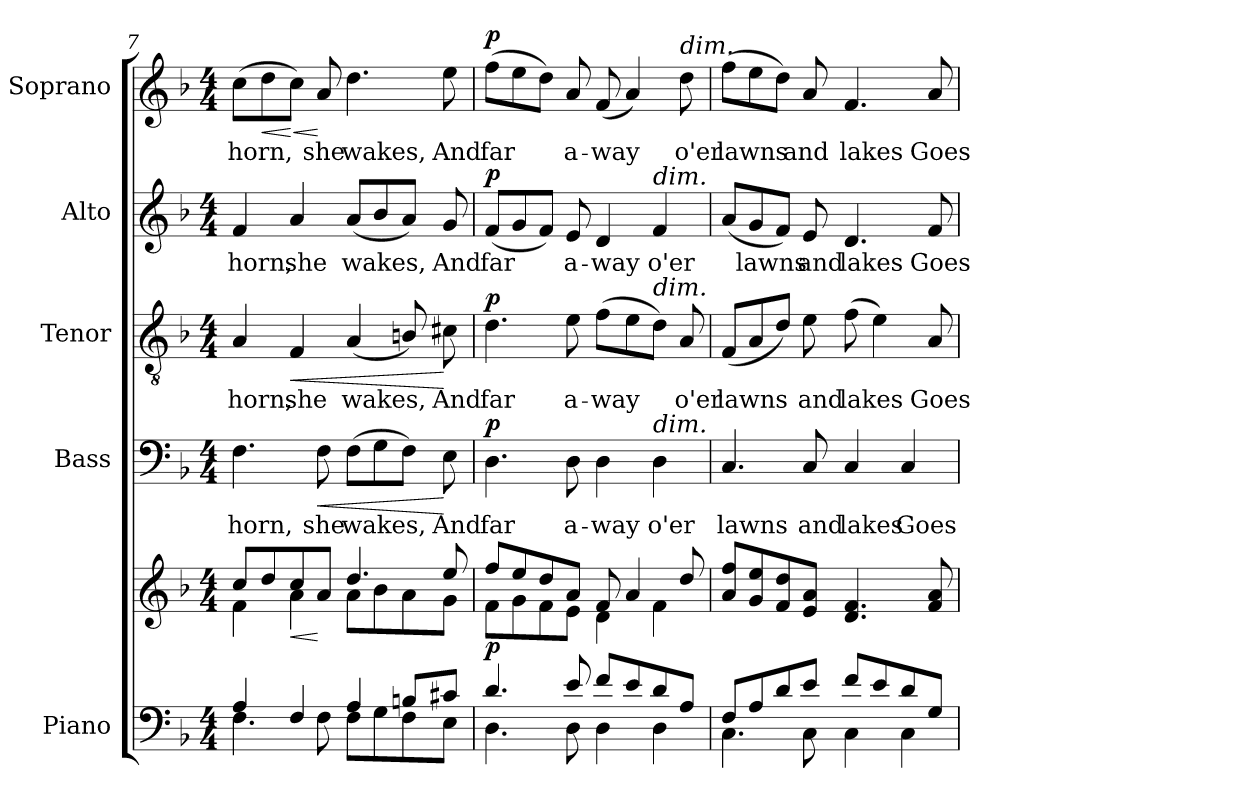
**kern	**kern	**dynam	**kern	**text	**dynam	**kern	**text	**dynam	**kern	**text	**dynam	**kern	**text	**dynam
*part5	*part5	*part5	*part4	*part4	*part4	*part3	*part3	*part3	*part2	*part2	*part2	*part1	*part1	*part1
*staff6	*staff5	*staff5/6	*staff4	*staff4	*staff4	*staff3	*staff3	*staff3	*staff2	*staff2	*staff2	*staff1	*staff1	*staff1
*I"Piano	*	*	*I"Bass	*	*	*I"Tenor	*	*	*I"Alto	*	*	*I"Soprano	*	*
*I'Pno.	*	*	*I'B.	*	*	*I'T.	*	*	*I'A.	*	*	*I'S.	*	*
*clefF4	*clefG2	*	*clefF4	*	*	*clefGv2	*	*	*clefG2	*	*	*clefG2	*	*
*	*	*	*	*	*	*ITrd7c12	*	*	*	*	*	*	*	*
*k[b-]	*k[b-]	*	*k[b-]	*	*	*k[b-]	*	*	*k[b-]	*	*	*k[b-]	*	*
*F:	*F:	*	*F:	*	*	*F:	*	*	*F:	*	*	*F:	*	*
*M4/4	*M4/4	*	*M4/4	*	*	*M4/4	*	*	*M4/4	*	*	*M4/4	*	*
=7	=7	=7	=7	=7	=7	=7	=7	=7	=7	=7	=7	=7	=7	=7
*^	*^	*	*	*	*	*	*	*	*	*	*	*	*	*
!	!	!	!	!	!	!LO:LY:b:color=#000000	!	!	!	!	!	!	!	!	!	!
!	!	!	!	!	!	!	!	!	!LO:LY:b:color=#000000	!	!	!	!	!	!	!
!	!	!	!	!	!	!	!	!	!	!	!	!LO:LY:b:color=#000000	!	!	!	!
!	!	!	!	!	!	!	!	!	!	!	!	!	!	!	!LO:LY:b:color=#000000	!
4Ai/	4.Fi\	8cci/L	4fi\	.	4.Fi\	horn,	.	4AAi/	horn,	.	4fi/	horn,	.	(8cci\L	horn,	.
!	!	!	!	!	!	!	!	!	!	!	!	!	!	!	!	!LO:HP:b
.	.	8ddi/	.	.	.	.	.	.	.	.	.	.	.	8ddi\	.	<
!	!	!	!	!LO:HP:b	!	!	!	!	!	!	!	!	!	!	!	!
!	!	!	!	!	!	!	!	!	!LO:LY:b:color=#000000	!LO:HP:b	!	!	!	!	!	!
!	!	!	!	!	!	!	!	!	!	!	!	!LO:LY:b:color=#000000	!	!	!	!LO:HP:n=1:b
4Fi/	.	8cci/	4ai\	<	.	.	.	4FFi/	she	<	4ai/	she	.	8cci\J)	.	[ <
!	!	!	!	!	!	!LO:LY:b:color=#000000	!LO:HP:b	!	!	!	!	!	!	!	!	!
!	!	!	!	!	!	!	!	!	!	!	!	!	!	!	!LO:LY:b:color=#000000	!
.	8Fi\	8ai/J	.	[	8Fi\	she	<	.	.	.	.	.	.	8ai/	she	[
!	!	!	!	!	!	!LO:LY:b:color=#000000	!	!	!	!	!	!	!	!	!	!
!	!	!	!	!	!	!	!	!	!LO:LY:b:color=#000000	!	!	!	!	!	!	!
!	!	!	!	!	!	!	!	!	!	!	!	!LO:LY:b:color=#000000	!	!	!	!
!	!	!	!	!	!	!	!	!	!	!	!	!	!	!	!LO:LY:b:color=#000000	!
4Ai/	8Fi\L	4.ddi/	8ai\L	.	(8Fi\L	wakes,	.	(4AAi/	wakes,	.	(8ai/L	wakes,	.	4.ddi\	wakes,	.
.	8Gi\	.	8b-i\	.	8Gi\	.	.	.	.	.	8b-i/	.	.	.	.	.
8Bni/L	8Fi\	.	8ai\	.	8Fi\J)	.	.	8BBni/)	.	.	8ai/J)	.	.	.	.	.
!	!	!	!	!	!	!LO:LY:b:color=#000000	!	!	!	!	!	!	!	!	!	!
!	!	!	!	!	!	!	!	!	!LO:LY:b:color=#000000	!	!	!	!	!	!	!
!	!	!	!	!	!	!	!	!	!	!	!	!LO:LY:b:color=#000000	!	!	!	!
!	!	!	!	!	!	!	!	!	!	!	!	!	!	!	!LO:LY:b:color=#000000	!
8c#Xi/J	8Ei\J	8eei/	8gi\J	.	8Ei\	And	[	8C#Xi\	And	[	8gi/	And	.	8eei\	And	.
=8	=8	=8	=8	=8	=8	=8	=8	=8	=8	=8	=8	=8	=8	=8	=8	=8
!	!	!	!	!	!	!LO:LY:b:color=#000000	!	!	!	!	!	!	!	!	!	!
!	!	!	!	!	!	!	!	!	!LO:LY:b:color=#000000	!	!	!	!	!	!	!
!	!	!	!	!	!	!	!	!	!	!	!	!LO:LY:b:color=#000000	!	!	!	!
!	!	!	!	!	!	!	!	!	!	!	!	!	!	!	!LO:LY:b:color=#000000	!
4.di/	4.Di\	8ffi/L	8fi\L	p	4.Di\	far	p	4.Di\	far	p	(8fi/L	far	p	(8ffi\L	far	p
.	.	8eei/	8gi\	.	.	.	.	.	.	.	8gi/	.	.	8eei\	.	.
.	.	8ddi/	8fi\	.	.	.	.	.	.	.	8fi/J)	.	.	8ddi\J)	.	.
!	!	!	!	!	!	!LO:LY:b:color=#000000	!	!	!	!	!	!	!	!	!	!
!	!	!	!	!	!	!	!	!	!LO:LY:b:color=#000000	!	!	!	!	!	!	!
!	!	!	!	!	!	!	!	!	!	!	!	!LO:LY:b:color=#000000	!	!	!	!
!	!	!	!	!	!	!	!	!	!	!	!	!	!	!	!LO:LY:b:color=#000000	!
8ei/	8Di\	8ai/J	8ei\J	.	8Di\	a-	.	8Ei\	a-	.	8ei/	a-	.	8ai/	a-	.
!	!	!	!	!	!	!LO:LY:b:color=#000000	!	!	!	!	!	!	!	!	!	!
!	!	!	!	!	!	!	!	!	!LO:LY:b:color=#000000	!	!	!	!	!	!	!
!	!	!	!	!	!	!	!	!	!	!	!	!LO:LY:b:color=#000000	!	!	!	!
!	!	!	!	!	!	!	!	!	!	!	!	!	!	!	!LO:LY:b:color=#000000	!
8fi/L	4Di\	8fi/	4di\	.	4Di\	-way	.	(8Fi\L	-way	.	4di/	-way	.	(8fi/	-way	.
8ei/	.	4ai/	.	.	.	.	.	8Ei\	.	.	.	.	.	4ai/)	.	.
!	!	!	!	!	!	!LO:LY:b:color=#000000	!	!	!	!	!	!	!	!	!	!
!	!	!	!	!	!	!	!	!	!	!	!LO:TX:a:i:t=dim.	!	!	!	!	!
!	!	!	!	!	!	!	!	!LO:TX:a:i:t=dim.	!	!	!	!	!	!	!	!
!	!	!	!	!	!LO:TX:a:i:t=dim.	!	!	!	!	!	!	!	!	!	!	!
!	!	!	!	!	!	!	!	!	!	!	!	!LO:LY:b:color=#000000	!	!	!	!
8di/	4Di\	.	4fi\	.	4Di\	o'er	.	8Di\J)	.	.	4fi/	o'er	.	.	.	.
!	!	!	!	!	!	!	!	!	!LO:LY:b:color=#000000	!	!	!	!	!	!	!
!	!	!	!	!	!	!	!	!	!	!	!	!	!	!LO:TX:a:i:t=dim.	!	!
!	!	!	!	!	!	!	!	!	!	!	!	!	!	!	!LO:LY:b:color=#000000	!
8Ai/J	.	8ddi/	.	.	.	.	.	8AAi/	o'er	.	.	.	.	8ddi\	o'er	.
*	*	*v	*v	*	*	*	*	*	*	*	*	*	*	*	*	*
=9	=9	=9	=9	=9	=9	=9	=9	=9	=9	=9	=9	=9	=9	=9	=9
*	*^	*	*	*	*	*	*	*	*	*	*	*	*	*	*
!	!	!	!	!	!	!LO:LY:b:color=#000000	!	!	!	!	!	!	!	!	!	!
!	!	!	!	!	!	!	!	!	!LO:LY:b:color=#000000	!	!	!	!	!	!	!
!	!	!	!	!	!	!	!	!	!	!	!	!	!	!	!LO:LY:b:color=#000000	!
8Fi/L	4.Ci\	2.ryy	8ai/ 8ffiL	.	4.Ci/	lawns	.	(8FFi/L	lawns	.	(8ai/L	.	.	(8ffi\L	lawns	.
!	!	!	!	!	!	!	!	!	!	!	!	!LO:LY:b:color=#000000	!	!	!	!
8Ai/	.	.	8gi/ 8eei	.	.	.	.	8AAi/	.	.	8gi/	lawns	.	8eei\	.	.
8di/	.	.	8fi/ 8ddi	.	.	.	.	8Di/J)	.	.	8fi/J)	.	.	8ddi\J)	.	.
!	!	!	!	!	!	!LO:LY:b:color=#000000	!	!	!	!	!	!	!	!	!	!
!	!	!	!	!	!	!	!	!	!LO:LY:b:color=#000000	!	!	!	!	!	!	!
!	!	!	!	!	!	!	!	!	!	!	!	!LO:LY:b:color=#000000	!	!	!	!
!	!	!	!	!	!	!	!	!	!	!	!	!	!	!	!LO:LY:b:color=#000000	!
8ei/J	8Ci\	.	8ei/ 8aiJ	.	8Ci/	and	.	8Ei\	and	.	8ei/	and	.	8ai/	and	.
!	!	!	!	!	!	!LO:LY:b:color=#000000	!	!	!	!	!	!	!	!	!	!
!	!	!	!	!	!	!	!	!	!LO:LY:b:color=#000000	!	!	!	!	!	!	!
!	!	!	!	!	!	!	!	!	!	!	!	!LO:LY:b:color=#000000	!	!	!	!
!	!	!	!	!	!	!	!	!	!	!	!	!	!	!	!LO:LY:b:color=#000000	!
8fi/L	4Ci\	.	4.di/ 4.fi	.	4Ci/	lakes	.	(8Fi\	lakes	.	4.di/	lakes	.	4.fi/	lakes	.
8ei/	.	.	.	.	.	.	.	4Ei\)	.	.	.	.	.	.	.	.
!	!	!	!	!	!	!LO:LY:b:color=#000000	!	!	!	!	!	!	!	!	!	!
8di/	4ryy	4Ci\	.	.	4Ci/	Goes	.	.	.	.	.	.	.	.	.	.
!	!	!	!	!	!	!	!	!	!LO:LY:b:color=#000000	!	!	!	!	!	!	!
!	!	!	!	!	!	!	!	!	!	!	!	!LO:LY:b:color=#000000	!	!	!	!
!	!	!	!	!	!	!	!	!	!	!	!	!	!	!	!LO:LY:b:color=#000000	!
8Gi/J	.	.	8fi/ 8ai	.	.	.	.	8AAi/	Goes	.	8fi/	Goes	.	8ai/	Goes	.
*v	*v	*v	*	*	*	*	*	*	*	*	*	*	*	*	*	*
=	=	=	=	=	=	=	=	=	=	=	=	=	=	=
*-	*-	*-	*-	*-	*-	*-	*-	*-	*-	*-	*-	*-	*-	*-
